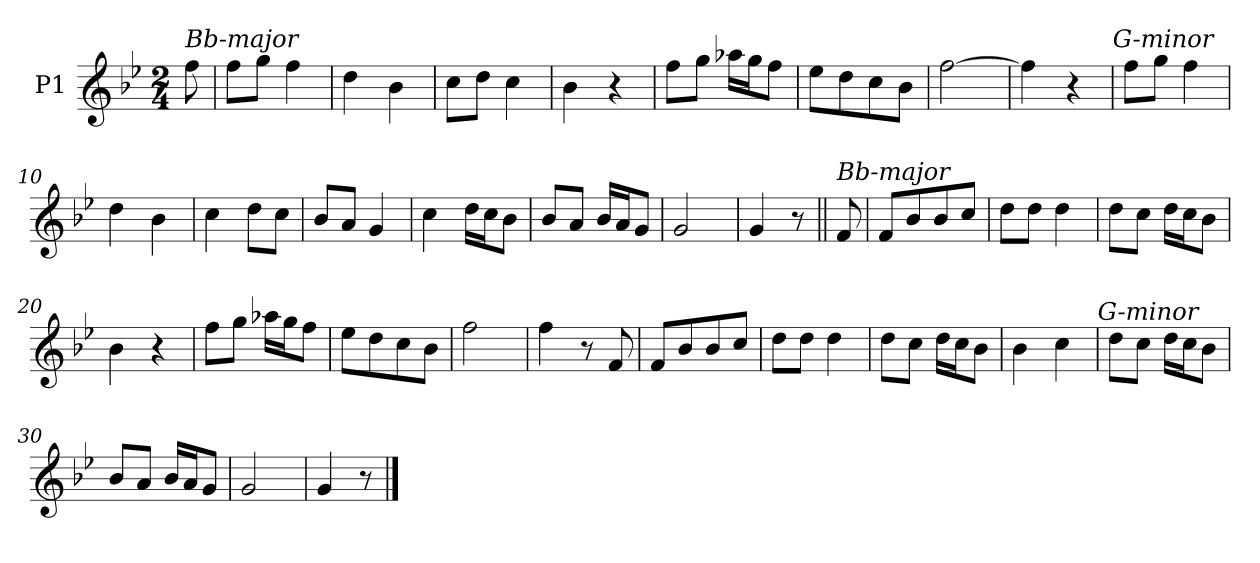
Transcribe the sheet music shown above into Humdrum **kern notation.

**kern
*part1
*staff1
*I"P1
*clefG2
*k[b-e-]
*B-:
*M2/4
=
!LO:TX:a:i:t=Bb-major
8ff
=1
8ffL
8ggJ
4ff
=2
4dd
4b-
=3
8ccL
8ddJ
4cc
=4
4b-
4r
=5
8ffL
8ggJ
16aa-XLL
16ggJ
8ffJ
=6
8ee-L
8dd
8cc
8b-J
=7
[2ff
=8
4ff]
4r
!LO:TX:a:i:t=G-minor
=9
8ffL
8ggJ
4ff
=10
4dd
4b-
=11
4cc
8ddL
8ccJ
=12
8b-L
8aJ
4g
=13
4cc
16ddLL
16ccJ
8b-J
=14
8b-L
8aJ
16b-LL
16aJ
8gJ
=15
2g
=
4g
8r
=16||
!LO:TX:a:i:t=Bb-major
8f
=17
8fL
8b-
8b-
8ccJ
=18
8ddL
8ddJ
4dd
=19
8ddL
8ccJ
16ddLL
16ccJ
8b-J
=20
4b-
4r
=21
8ffL
8ggJ
16aa-XLL
16ggJ
8ffJ
=22
8ee-L
8dd
8cc
8b-J
=23
2ff
=24
4ff
8r
8f
=25
8fL
8b-
8b-
8ccJ
=26
8ddL
8ddJ
4dd
=27
8ddL
8ccJ
16ddLL
16ccJ
8b-J
=28
4b-
4cc
!LO:TX:a:i:t=G-minor
=29
8ddL
8ccJ
16ddLL
16ccJ
8b-J
=30
8b-L
8aJ
16b-LL
16aJ
8gJ
=31
2g
=32
4g
8r
==
*-
